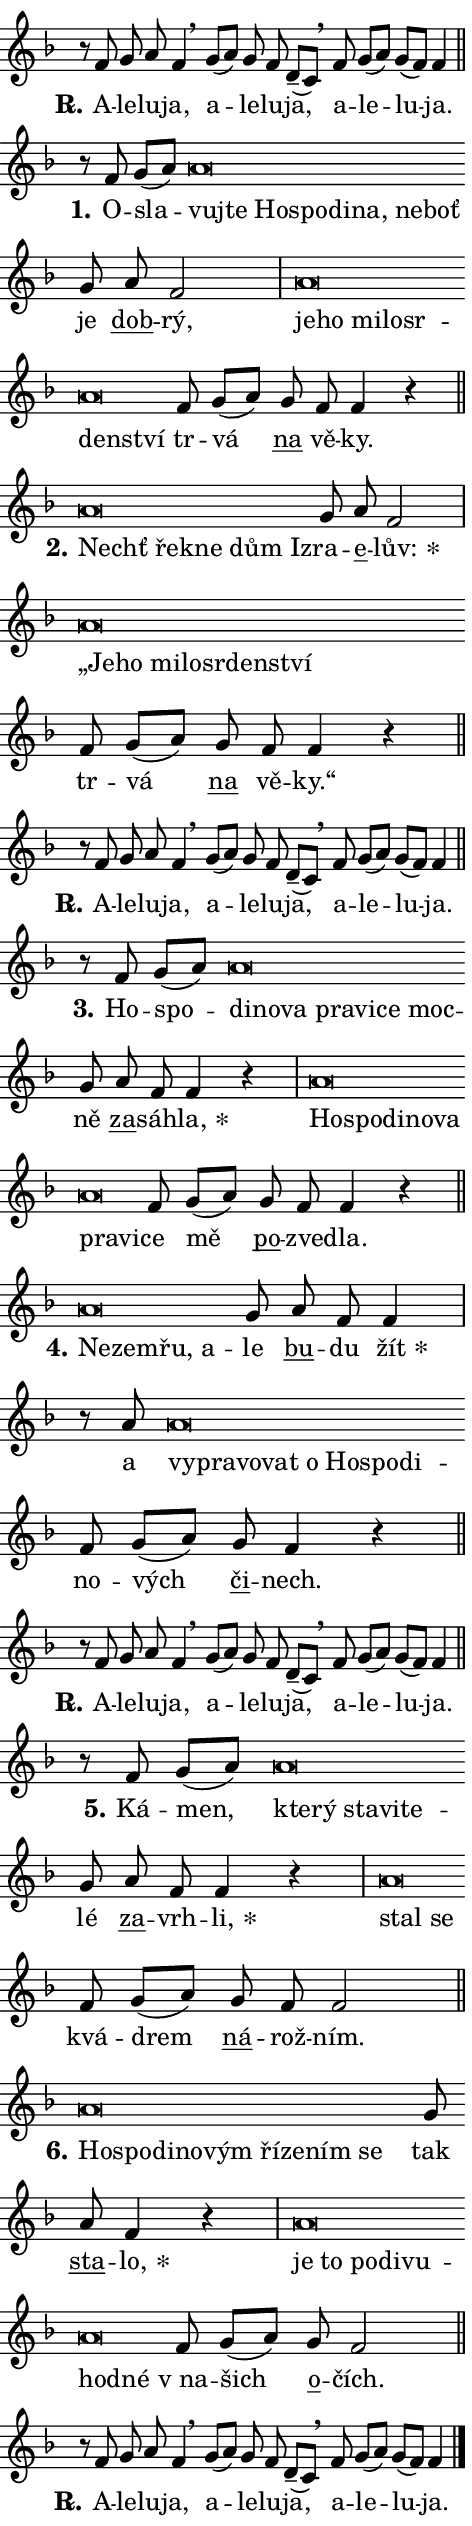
\version "2.24.0"
\header { tagline = "" }
\paper {
  indent = 0\cm
  top-margin = 0\cm
  right-margin = 0.13\cm % to fit lyric hyphens
  bottom-margin = 0\cm
  left-margin = 0\cm
  paper-width = 8\cm
  page-breaking = #ly:one-page-breaking
  system-system-spacing.basic-distance = #11
  score-system-spacing.basic-distance = #11
  ragged-last = ##f
}


%% Author: Thomas Morley
%% https://lists.gnu.org/archive/html/lilypond-user/2020-05/msg00002.html
#(define (line-position grob)
"Returns position of @var[grob} in current system:
   @code{'start}, if at first time-step
   @code{'end}, if at last time-step
   @code{'middle} otherwise
"
  (let* ((col (ly:item-get-column grob))
         (ln (ly:grob-object col 'left-neighbor))
         (rn (ly:grob-object col 'right-neighbor))
         (col-to-check-left (if (ly:grob? ln) ln col))
         (col-to-check-right (if (ly:grob? rn) rn col))
         (break-dir-left
           (and
             (ly:grob-property col-to-check-left 'non-musical #f)
             (ly:item-break-dir col-to-check-left)))
         (break-dir-right
           (and
             (ly:grob-property col-to-check-right 'non-musical #f)
             (ly:item-break-dir col-to-check-right))))
        (cond ((eqv? 1 break-dir-left) 'start)
              ((eqv? -1 break-dir-right) 'end)
              (else 'middle))))

#(define (tranparent-at-line-position vctor)
  (lambda (grob)
  "Relying on @code{line-position} select the relevant enry from @var{vctor}.
Used to determine transparency,"
    (case (line-position grob)
      ((end) (not (vector-ref vctor 0)))
      ((middle) (not (vector-ref vctor 1)))
      ((start) (not (vector-ref vctor 2))))))

noteHeadBreakVisibility =
#(define-music-function (break-visibility)(vector?)
"Makes @code{NoteHead}s transparent relying on @var{break-visibility}"
#{
  \override NoteHead.transparent =
    #(tranparent-at-line-position break-visibility)
#})

#(define delete-ledgers-for-transparent-note-heads
  (lambda (grob)
    "Reads whether a @code{NoteHead} is transparent.
If so this @code{NoteHead} is removed from @code{'note-heads} from
@var{grob}, which is supposed to be @code{LedgerLineSpanner}.
As a result ledgers are not printed for this @code{NoteHead}"
    (let* ((nhds-array (ly:grob-object grob 'note-heads))
           (nhds-list
             (if (ly:grob-array? nhds-array)
                 (ly:grob-array->list nhds-array)
                 '()))
           ;; Relies on the transparent-property being done before
           ;; Staff.LedgerLineSpanner.after-line-breaking is executed.
           ;; This is fragile ...
           (to-keep
             (remove
               (lambda (nhd)
                 (ly:grob-property nhd 'transparent #f))
               nhds-list)))
      ;; TODO find a better method to iterate over grob-arrays, similiar
      ;; to filter/remove etc for lists
      ;; For now rebuilt from scratch
      (set! (ly:grob-object grob 'note-heads)  '())
      (for-each
        (lambda (nhd)
          (ly:pointer-group-interface::add-grob grob 'note-heads nhd))
        to-keep))))

squashNotes = {
  \override NoteHead.X-extent = #'(-0.2 . 0.2)
  \override NoteHead.Y-extent = #'(-0.75 . 0)
  \override NoteHead.stencil =
    #(lambda (grob)
       (let ((pos (ly:grob-property grob 'staff-position)))
         (begin
           (if (< pos -7) (display "ERROR: Lower brevis then expected\n") (display ""))
           (if (<= pos -6) ly:text-interface::print ly:note-head::print))))
}
unSquashNotes = {
  \revert NoteHead.X-extent
  \revert NoteHead.Y-extent
  \revert NoteHead.stencil
}

hideNotes = \noteHeadBreakVisibility #begin-of-line-visible
unHideNotes = \noteHeadBreakVisibility #all-visible

% work-around for resetting accidentals
% https://lilypond.org/doc/v2.23/Documentation/notation/displaying-rhythms#unmetered-music
cadenzaMeasure = {
  \cadenzaOff
  \partial 1024 s1024
  \cadenzaOn
}

#(define-markup-command (accent layout props text) (markup?)
  "Underline accented syllable"
  (interpret-markup layout props
    #{\markup \override #'(offset . 4.3) \underline { #text }#}))

responsum = \markup \concat {
  "R" \hspace #-1.05 \path #0.1 #'((moveto 0 0.07) (lineto 0.9 0.8)) \hspace #0.05 "."
}

spaceSize = #0.6828661417322834 % exact space size for TeX Gyre Schola

\layout {
  \context {
    \Staff
    \remove "Time_signature_engraver"
    \override LedgerLineSpanner.after-line-breaking = #delete-ledgers-for-transparent-note-heads
  }
  \context {
    \Lyrics {
      \override LyricSpace.minimum-distance = \spaceSize
      \override LyricText.font-name = #"TeX Gyre Schola"
      \override LyricText.font-size = 1
      \override StanzaNumber.font-name = #"TeX Gyre Schola Bold"
      \override StanzaNumber.font-size = 1
    }
  }
  \context {
    \Score 
    \override NoteHead.text =
      #(lambda (grob) 
        (let ((pos (ly:grob-property grob 'staff-position)))
          #{\markup {
            \combine
              \halign #-0.55 \raise #(if (= pos -6) 0 0.5) \override #'(thickness . 2) \draw-line #'(3.2 . 0)
              \musicglyph "noteheads.sM1"
          }#}))
  }
}

% magnetic-lyrics.ily
%
%   written by
%     Jean Abou Samra <jean@abou-samra.fr>
%     Werner Lemberg <wl@gnu.org>
%
%   adapted by
%     Jiri Hon <jiri.hon@gmail.com>
%
% Version 2022-Apr-15

% https://www.mail-archive.com/lilypond-user@gnu.org/msg149350.html

#(define (Left_hyphen_pointer_engraver context)
   "Collect syllable-hyphen-syllable occurrences in lyrics and store
them in properties.  This engraver only looks to the left.  For
example, if the lyrics input is @code{foo -- bar}, it does the
following.

@itemize @bullet
@item
Set the @code{text} property of the @code{LyricHyphen} grob between
@q{foo} and @q{bar} to @code{foo}.

@item
Set the @code{left-hyphen} property of the @code{LyricText} grob with
text @q{foo} to the @code{LyricHyphen} grob between @q{foo} and
@q{bar}.
@end itemize

Use this auxiliary engraver in combination with the
@code{lyric-@/text::@/apply-@/magnetic-@/offset!} hook."
   (let ((hyphen #f)
         (text #f))
     (make-engraver
      (acknowledgers
       ((lyric-syllable-interface engraver grob source-engraver)
        (set! text grob)))
      (end-acknowledgers
       ((lyric-hyphen-interface engraver grob source-engraver)
        ;(when (not (grob::has-interface grob 'lyric-space-interface))
          (set! hyphen grob)));)
      ((stop-translation-timestep engraver)
       (when (and text hyphen)
         (ly:grob-set-object! text 'left-hyphen hyphen))
       (set! text #f)
       (set! hyphen #f)))))

#(define (lyric-text::apply-magnetic-offset! grob)
   "If the space between two syllables is less than the value in
property @code{LyricText@/.details@/.squash-threshold}, move the right
syllable to the left so that it gets concatenated with the left
syllable.

Use this function as a hook for
@code{LyricText@/.after-@/line-@/breaking} if the
@code{Left_@/hyphen_@/pointer_@/engraver} is active."
   (let ((hyphen (ly:grob-object grob 'left-hyphen #f)))
     (when hyphen
       (let ((left-text (ly:spanner-bound hyphen LEFT)))
         (when (grob::has-interface left-text 'lyric-syllable-interface)
           (let* ((common (ly:grob-common-refpoint grob left-text X))
                  (this-x-ext (ly:grob-extent grob common X))
                  (left-x-ext
                   (begin
                     ;; Trigger magnetism for left-text.
                     (ly:grob-property left-text 'after-line-breaking)
                     (ly:grob-extent left-text common X)))
                  ;; `delta` is the gap width between two syllables.
                  (delta (- (interval-start this-x-ext)
                            (interval-end left-x-ext)))
                  (details (ly:grob-property grob 'details))
                  (threshold (assoc-get 'squash-threshold details 0.2)))
             (when (< delta threshold)
               (let* (;; We have to manipulate the input text so that
                      ;; ligatures crossing syllable boundaries are not
                      ;; disabled.  For languages based on the Latin
                      ;; script this is essentially a beautification.
                      ;; However, for non-Western scripts it can be a
                      ;; necessity.
                      (lt (ly:grob-property left-text 'text))
                      (rt (ly:grob-property grob 'text))
                      (is-space (grob::has-interface hyphen 'lyric-space-interface))
                      (space (if is-space " " ""))
                      (extra-delta (if is-space spaceSize 0))
                      ;; Append new syllable.
                      (ltrt-space (if (and (string? lt) (string? rt))
                                (string-append lt space rt)
                                (make-concat-markup (list lt space rt))))
                      ;; Right-align `ltrt` to the right side.
                      (ltrt-space-markup (grob-interpret-markup
                               grob
                               (make-translate-markup
                                (cons (interval-length this-x-ext) 0)
                                (make-right-align-markup ltrt-space)))))
                 (begin
                   ;; Don't print `left-text`.
                   (ly:grob-set-property! left-text 'stencil #f)
                   ;; Set text and stencil (which holds all collected
                   ;; syllables so far) and shift it to the left.
                   (ly:grob-set-property! grob 'text ltrt-space)
                   (ly:grob-set-property! grob 'stencil ltrt-space-markup)
                   (ly:grob-translate-axis! grob (- (- delta extra-delta)) X))))))))))


#(define (lyric-hyphen::displace-bounds-first grob)
   ;; Make very sure this callback isn't triggered too early.
   (let ((left (ly:spanner-bound grob LEFT))
         (right (ly:spanner-bound grob RIGHT)))
     (ly:grob-property left 'after-line-breaking)
     (ly:grob-property right 'after-line-breaking)
     (ly:lyric-hyphen::print grob)))

squashThreshold = #0.4

\layout {
  \context {
    \Lyrics
    \consists #Left_hyphen_pointer_engraver
    \override LyricText.after-line-breaking =
      #lyric-text::apply-magnetic-offset!
    \override LyricHyphen.stencil = #lyric-hyphen::displace-bounds-first
    \override LyricText.details.squash-threshold = \squashThreshold
    \override LyricHyphen.minimum-distance = 0
    \override LyricHyphen.minimum-length = \squashThreshold
  }
}

squashText = \override LyricText.details.squash-threshold = 9999
unSquashText = \override LyricText.details.squash-threshold = \squashThreshold

leftText = \override LyricText.self-alignment-X = #LEFT
unLeftText = \revert LyricText.self-alignment-X

starOffset = #(lambda (grob) 
                (let ((x_offset (ly:self-alignment-interface::aligned-on-x-parent grob)))
                  (if (= x_offset 0) 0 (+ x_offset 1.2))))

star = #(define-music-function (syllable)(string?)
"Append star separator at the end of a syllable"
#{
  \once \override LyricText.X-offset = #starOffset
  \lyricmode { \markup {
    #syllable
    \override #'((font-name . "TeX Gyre Schola Bold")) \hspace #0.2 \lower #0.65 \larger "*"
  } }
#})

starAccent = #(define-music-function (syllable)(string?)
"Append star separator at the end of a syllable and make accent"
#{
  \once \override LyricText.X-offset = #starOffset
  \lyricmode { \markup {
    \accent #syllable
    \override #'((font-name . "TeX Gyre Schola Bold")) \hspace #0.2 \lower #0.65 \larger "*"
  } }
#})

breath = #(define-music-function (syllable)(string?)
"Append breathing indicator at the end of a syllable"
#{
  \lyricmode { \markup { #syllable "+" } }
#})

optionalBreath = #(define-music-function (syllable)(string?)
"Append optional breathing indicator at the end of a syllable"
#{
  \lyricmode { \markup { #syllable "(+)" } }
#})


\score {
    <<
        \new Voice = "melody" { \cadenzaOn \key f \major \relative { r8 f' g a f4 \breathe g8[( a)] g f d--[(c)] \breathe f g[( a)] g[( f)] f4 \cadenzaMeasure \bar "||" \break } }
        \new Lyrics \lyricsto "melody" { \lyricmode { \set stanza = \responsum
A -- le -- lu -- ja, a -- le -- lu -- ja, a -- le -- lu -- ja. } }
    >>
    \layout {}
}

\score {
    <<
        \new Voice = "melody" { \cadenzaOn \key f \major \relative { r8 f' g[( a)] \squashNotes a\breve*1/16 \hideNotes \breve*1/16 \bar "" \breve*1/16 \bar "" \breve*1/16 \bar "" \breve*1/16 \bar "" \breve*1/16 \bar "" \breve*1/16 \breve*1/16 \bar "" \unHideNotes \unSquashNotes g8 \bar "" a f2 \cadenzaMeasure \bar "|" \squashNotes a\breve*1/16 \hideNotes \breve*1/16 \bar "" \breve*1/16 \bar "" \breve*1/16 \bar "" \breve*1/16 \bar "" \breve*1/16 \breve*1/16 \bar "" \unHideNotes \unSquashNotes f8 g[( a)] \bar "" g f f4 r \cadenzaMeasure \bar "||" \break } }
        \new Lyrics \lyricsto "melody" { \lyricmode { \set stanza = "1."
O -- sla -- \leftText vuj -- \squashText te Ho -- spo -- di -- na, ne -- boť \unLeftText \unSquashText je \markup \accent dob -- rý,
\leftText je -- \squashText ho mi -- lo -- sr -- den -- ství \unLeftText \unSquashText tr -- vá \markup \accent na vě -- ky. } }
    >>
    \layout {}
}

\score {
    <<
        \new Voice = "melody" { \cadenzaOn \key f \major \relative { \squashNotes a'\breve*1/16 \hideNotes \breve*1/16 \bar "" \breve*1/16 \bar "" \breve*1/16 \breve*1/16 \bar "" \unHideNotes \unSquashNotes g8 \bar "" a f2 \cadenzaMeasure \bar "|" \squashNotes a\breve*1/16 \hideNotes \breve*1/16 \bar "" \breve*1/16 \bar "" \breve*1/16 \bar "" \breve*1/16 \bar "" \breve*1/16 \breve*1/16 \bar "" \unHideNotes \unSquashNotes f8 g[( a)] \bar "" g f f4 r \cadenzaMeasure \bar "||" \break } }
        \new Lyrics \lyricsto "melody" { \lyricmode { \set stanza = "2."
\leftText Nechť \squashText řek -- ne dům Iz -- \unLeftText \unSquashText ra -- \markup \accent e -- \star lův: \leftText „Je -- \squashText ho mi -- lo -- sr -- den -- ství \unLeftText \unSquashText tr -- vá \markup \accent na vě -- ky.“ } }
    >>
    \layout {}
}

\score {
    <<
        \new Voice = "melody" { \cadenzaOn \key f \major \relative { r8 f' g a f4 \breathe g8[( a)] g f d--[(c)] \breathe f g[( a)] g[( f)] f4 \cadenzaMeasure \bar "||" \break } }
        \new Lyrics \lyricsto "melody" { \lyricmode { \set stanza = \responsum
A -- le -- lu -- ja, a -- le -- lu -- ja, a -- le -- lu -- ja. } }
    >>
    \layout {}
}

\score {
    <<
        \new Voice = "melody" { \cadenzaOn \key f \major \relative { r8 f' g[( a)] \squashNotes a\breve*1/16 \hideNotes \breve*1/16 \bar "" \breve*1/16 \bar "" \breve*1/16 \bar "" \breve*1/16 \bar "" \breve*1/16 \breve*1/16 \bar "" \unHideNotes \unSquashNotes g8 \bar "" a f f4 r \cadenzaMeasure \bar "|" \squashNotes a\breve*1/16 \hideNotes \breve*1/16 \bar "" \breve*1/16 \bar "" \breve*1/16 \bar "" \breve*1/16 \bar "" \breve*1/16 \breve*1/16 \bar "" \unHideNotes \unSquashNotes f8 g[( a)] \bar "" g f f4 r \cadenzaMeasure \bar "||" \break } }
        \new Lyrics \lyricsto "melody" { \lyricmode { \set stanza = "3."
Ho -- spo -- \leftText di -- \squashText no -- va pra -- vi -- ce moc -- \unLeftText \unSquashText ně \markup \accent za -- sáh -- \star la, \leftText Ho -- \squashText spo -- di -- no -- va pra -- vi -- \unLeftText \unSquashText ce mě \markup \accent po -- zve -- dla. } }
    >>
    \layout {}
}

\score {
    <<
        \new Voice = "melody" { \cadenzaOn \key f \major \relative { \squashNotes a'\breve*1/16 \hideNotes \breve*1/16 \bar "" \breve*1/16 \breve*1/16 \bar "" \unHideNotes \unSquashNotes g8 \bar "" a f f4 \cadenzaMeasure \bar "|" r8 a8 \squashNotes a\breve*1/16 \hideNotes \breve*1/16 \bar "" \breve*1/16 \bar "" \breve*1/16 \bar "" \breve*1/16 \bar "" \breve*1/16 \bar "" \breve*1/16 \breve*1/16 \bar "" \unHideNotes \unSquashNotes f8 g[( a)] \bar "" g f4 r \cadenzaMeasure \bar "||" \break } }
        \new Lyrics \lyricsto "melody" { \lyricmode { \set stanza = "4."
\leftText Ne -- \squashText ze -- mřu, a -- \unLeftText \unSquashText le \markup \accent bu -- du \star žít a \leftText vy -- \squashText pra -- vo -- vat o Ho -- spo -- di -- \unLeftText \unSquashText no -- vých \markup \accent či -- nech. } }
    >>
    \layout {}
}

\score {
    <<
        \new Voice = "melody" { \cadenzaOn \key f \major \relative { r8 f' g a f4 \breathe g8[( a)] g f d--[(c)] \breathe f g[( a)] g[( f)] f4 \cadenzaMeasure \bar "||" \break } }
        \new Lyrics \lyricsto "melody" { \lyricmode { \set stanza = \responsum
A -- le -- lu -- ja, a -- le -- lu -- ja, a -- le -- lu -- ja. } }
    >>
    \layout {}
}

\score {
    <<
        \new Voice = "melody" { \cadenzaOn \key f \major \relative { r8 f' g[( a)] \squashNotes a\breve*1/16 \hideNotes \breve*1/16 \bar "" \breve*1/16 \bar "" \breve*1/16 \breve*1/16 \bar "" \unHideNotes \unSquashNotes g8 \bar "" a f f4 r \cadenzaMeasure \bar "|" \squashNotes a\breve*1/16 \hideNotes \breve*1/16 \bar "" \unHideNotes \unSquashNotes f8 g[( a)] \bar "" g f f2 \cadenzaMeasure \bar "||" \break } }
        \new Lyrics \lyricsto "melody" { \lyricmode { \set stanza = "5."
Ká -- men, \leftText kte -- \squashText rý sta -- vi -- te -- \unLeftText \unSquashText lé \markup \accent za -- vrh -- \star li, \leftText stal \squashText se \unLeftText \unSquashText kvá -- drem \markup \accent ná -- rož -- ním. } }
    >>
    \layout {}
}

\score {
    <<
        \new Voice = "melody" { \cadenzaOn \key f \major \relative { \squashNotes a'\breve*1/16 \hideNotes \breve*1/16 \bar "" \breve*1/16 \bar "" \breve*1/16 \bar "" \breve*1/16 \bar "" \breve*1/16 \bar "" \breve*1/16 \bar "" \breve*1/16 \breve*1/16 \bar "" \unHideNotes \unSquashNotes g8 \bar "" a f4 r \cadenzaMeasure \bar "|" \squashNotes a\breve*1/16 \hideNotes \breve*1/16 \bar "" \breve*1/16 \bar "" \breve*1/16 \bar "" \breve*1/16 \bar "" \breve*1/16 \breve*1/16 \bar "" \unHideNotes \unSquashNotes f8 g[( a)] \bar "" g f2 \cadenzaMeasure \bar "||" \break } }
        \new Lyrics \lyricsto "melody" { \lyricmode { \set stanza = "6."
\leftText Ho -- \squashText spo -- di -- no -- vým ří -- ze -- ním se \unLeftText \unSquashText tak \markup \accent sta -- \star lo, \leftText je \squashText to po -- di -- vu -- hod -- né \unLeftText \unSquashText "v na" -- šich \markup \accent o -- čích. } }
    >>
    \layout {}
}

\score {
    <<
        \new Voice = "melody" { \cadenzaOn \key f \major \relative { r8 f' g a f4 \breathe g8[( a)] g f d--[(c)] \breathe f g[( a)] g[( f)] f4 \cadenzaMeasure \bar "||" \break } \bar "|." }
        \new Lyrics \lyricsto "melody" { \lyricmode { \set stanza = \responsum
A -- le -- lu -- ja, a -- le -- lu -- ja, a -- le -- lu -- ja. } }
    >>
    \layout {}
}
